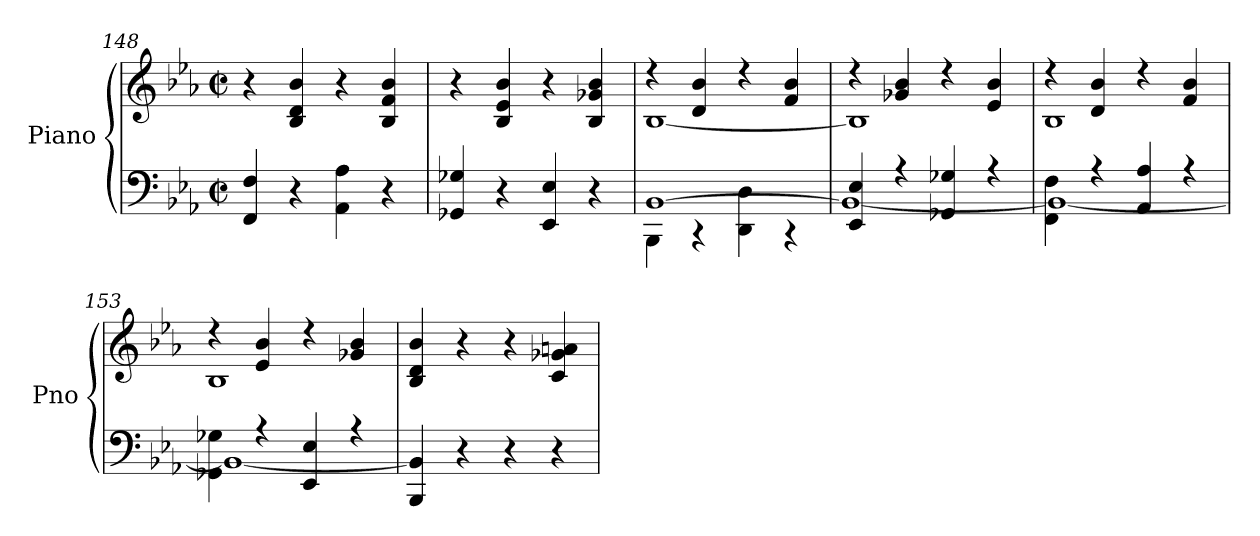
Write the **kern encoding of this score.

**kern	**kern
*part1	*part1
*staff2	*staff1
*I"Piano	*
*I'Pno	*
*clefF4	*clefG2
*k[b-e-a-]	*k[b-e-a-]
*M2/2	*M2/2
*met(c|)	*met(c|)
=148	=148
4FF/ 4F/	4r
4r	4B-/ 4d/ 4b-/
4AA-\ 4A-\	4r
4r	4B-/ 4f/ 4b-/
!!LO:LB:g=z
=149	=149
4GG-X/ 4G-X/	4r
4r	4B-/ 4e-/ 4b-/
4EE-/ 4E-/	4r
4r	4B-/ 4g-X/ 4b-/
=150	=150
*^	*^
[1BB-	4BBB-\	4r	[1B-
.	4r	4d/ 4b-/	.
.	4DD\ 4D\	4r	.
.	4r	4f/ 4b-/	.
=151	=151	=151	=151
4EE-/ 4E-/	1BB-_	4r	1B-]
4r	.	4g-X/ 4b-/	.
4GG-X/ 4G-X/	.	4r	.
4r	.	4e-/ 4b-/	.
=152	=152	=152	=152
4FF\ 4F\	1BB-_	4r	1B-
4r	.	4d/ 4b-/	.
4AA-/ 4A-/	.	4r	.
4r	.	4f/ 4b-/	.
!!LO:PB:g=z	!!
=153	=153	=153	=153
4GG-X\ 4G-X\	1BB-_	4r	1B-
4r	.	4e-/ 4b-/	.
4EE-/ 4E-/	.	4r	.
4r	.	4g-X/ 4b-/	.
*v	*v	*	*
*	*v	*v
=154	=154
4BBB-/ 4BB-/]	4B-/ 4d/ 4b-/
4r	4r
4r	4r
4r	4c/ 4g-X/ 4an/
=	=
*-	*-
